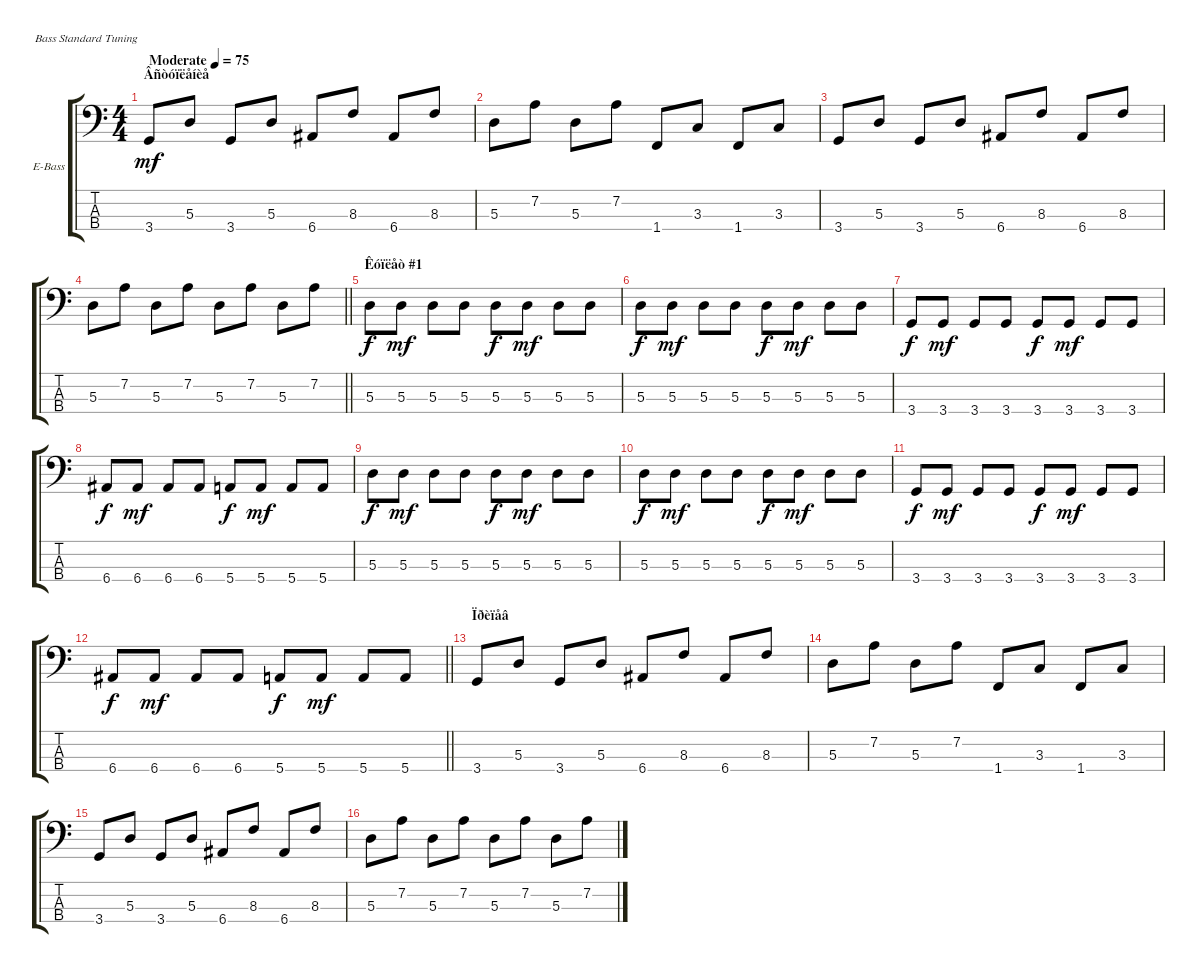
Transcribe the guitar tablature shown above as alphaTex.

\bracketExtendMode groupsimilarinstruments
\firstSystemTrackNameOrientation horizontal
\otherSystemsTrackNameOrientation horizontal
\track ("Electric Bass" "E-Bass") {instrument electricbassfinger}
\staff {score tabs}
\tuning (G2 D2 A1 E1)
\ts (4 4)
\beaming (8 2 2 2 2)
\section ("" "Âñòóïëåíèå")
\tempo (75 "Moderate")
\clef f4
\scale
0.485477
\ks c
3.4.8{dy mf instrument electricbassfinger} 5.3.8 3.4.8 5.3.8 6.4.8 8.3.8 6.4.8 8.3.8 |
\scale
0.257261 5.3.8 7.2.8 5.3.8 7.2.8 1.4.8 3.3.8 1.4.8 3.3.8 |
\scale
0.257261 3.4.8 5.3.8 3.4.8 5.3.8 6.4.8 8.3.8 6.4.8 8.3.8 |
\scale
0.333333
\barLineRight lightlight
5.3.8 7.2.8 5.3.8 7.2.8 5.3.8 7.2.8 5.3.8 7.2.8 |
\section ("" "Êóïëåò #1")
\scale
0.333333 5.3.8{dy f} 5.3.8{dy mf} 5.3.8 5.3.8 5.3.8{dy f} 5.3.8{dy mf} 5.3.8 5.3.8 |
\scale
0.333333 5.3.8{dy f} 5.3.8{dy mf} 5.3.8 5.3.8 5.3.8{dy f} 5.3.8{dy mf} 5.3.8 5.3.8 |
\scale
0.333333 3.4.8{dy f} 3.4.8{dy mf} 3.4.8 3.4.8 3.4.8{dy f} 3.4.8{dy mf} 3.4.8 3.4.8 |
\scale
0.333333 6.4.8{dy f} 6.4.8{dy mf} 6.4.8 6.4.8 5.4.8{dy f} 5.4.8{dy mf} 5.4.8 5.4.8 |
\scale
0.333333 5.3.8{dy f} 5.3.8{dy mf} 5.3.8 5.3.8 5.3.8{dy f} 5.3.8{dy mf} 5.3.8 5.3.8 |
\scale
0.333333 5.3.8{dy f} 5.3.8{dy mf} 5.3.8 5.3.8 5.3.8{dy f} 5.3.8{dy mf} 5.3.8 5.3.8 |
\scale
0.333333 3.4.8{dy f} 3.4.8{dy mf} 3.4.8 3.4.8 3.4.8{dy f} 3.4.8{dy mf} 3.4.8 3.4.8 |
\scale
0.333333
\barLineRight lightlight
6.4.8{dy f} 6.4.8{dy mf} 6.4.8 6.4.8 5.4.8{dy f} 5.4.8{dy mf} 5.4.8 5.4.8 |
\section ("" "Ïðèïåâ")
\scale
0.333333 3.4.8 5.3.8 3.4.8 5.3.8 6.4.8 8.3.8 6.4.8 8.3.8 |
\scale
0.333333 5.3.8 7.2.8 5.3.8 7.2.8 1.4.8 3.3.8 1.4.8 3.3.8 |
\scale
0.333333 3.4.8 5.3.8 3.4.8 5.3.8 6.4.8 8.3.8 6.4.8 8.3.8 |
\scale
0.333333 5.3.8 7.2.8 5.3.8 7.2.8 5.3.8 7.2.8 5.3.8 7.2.8
